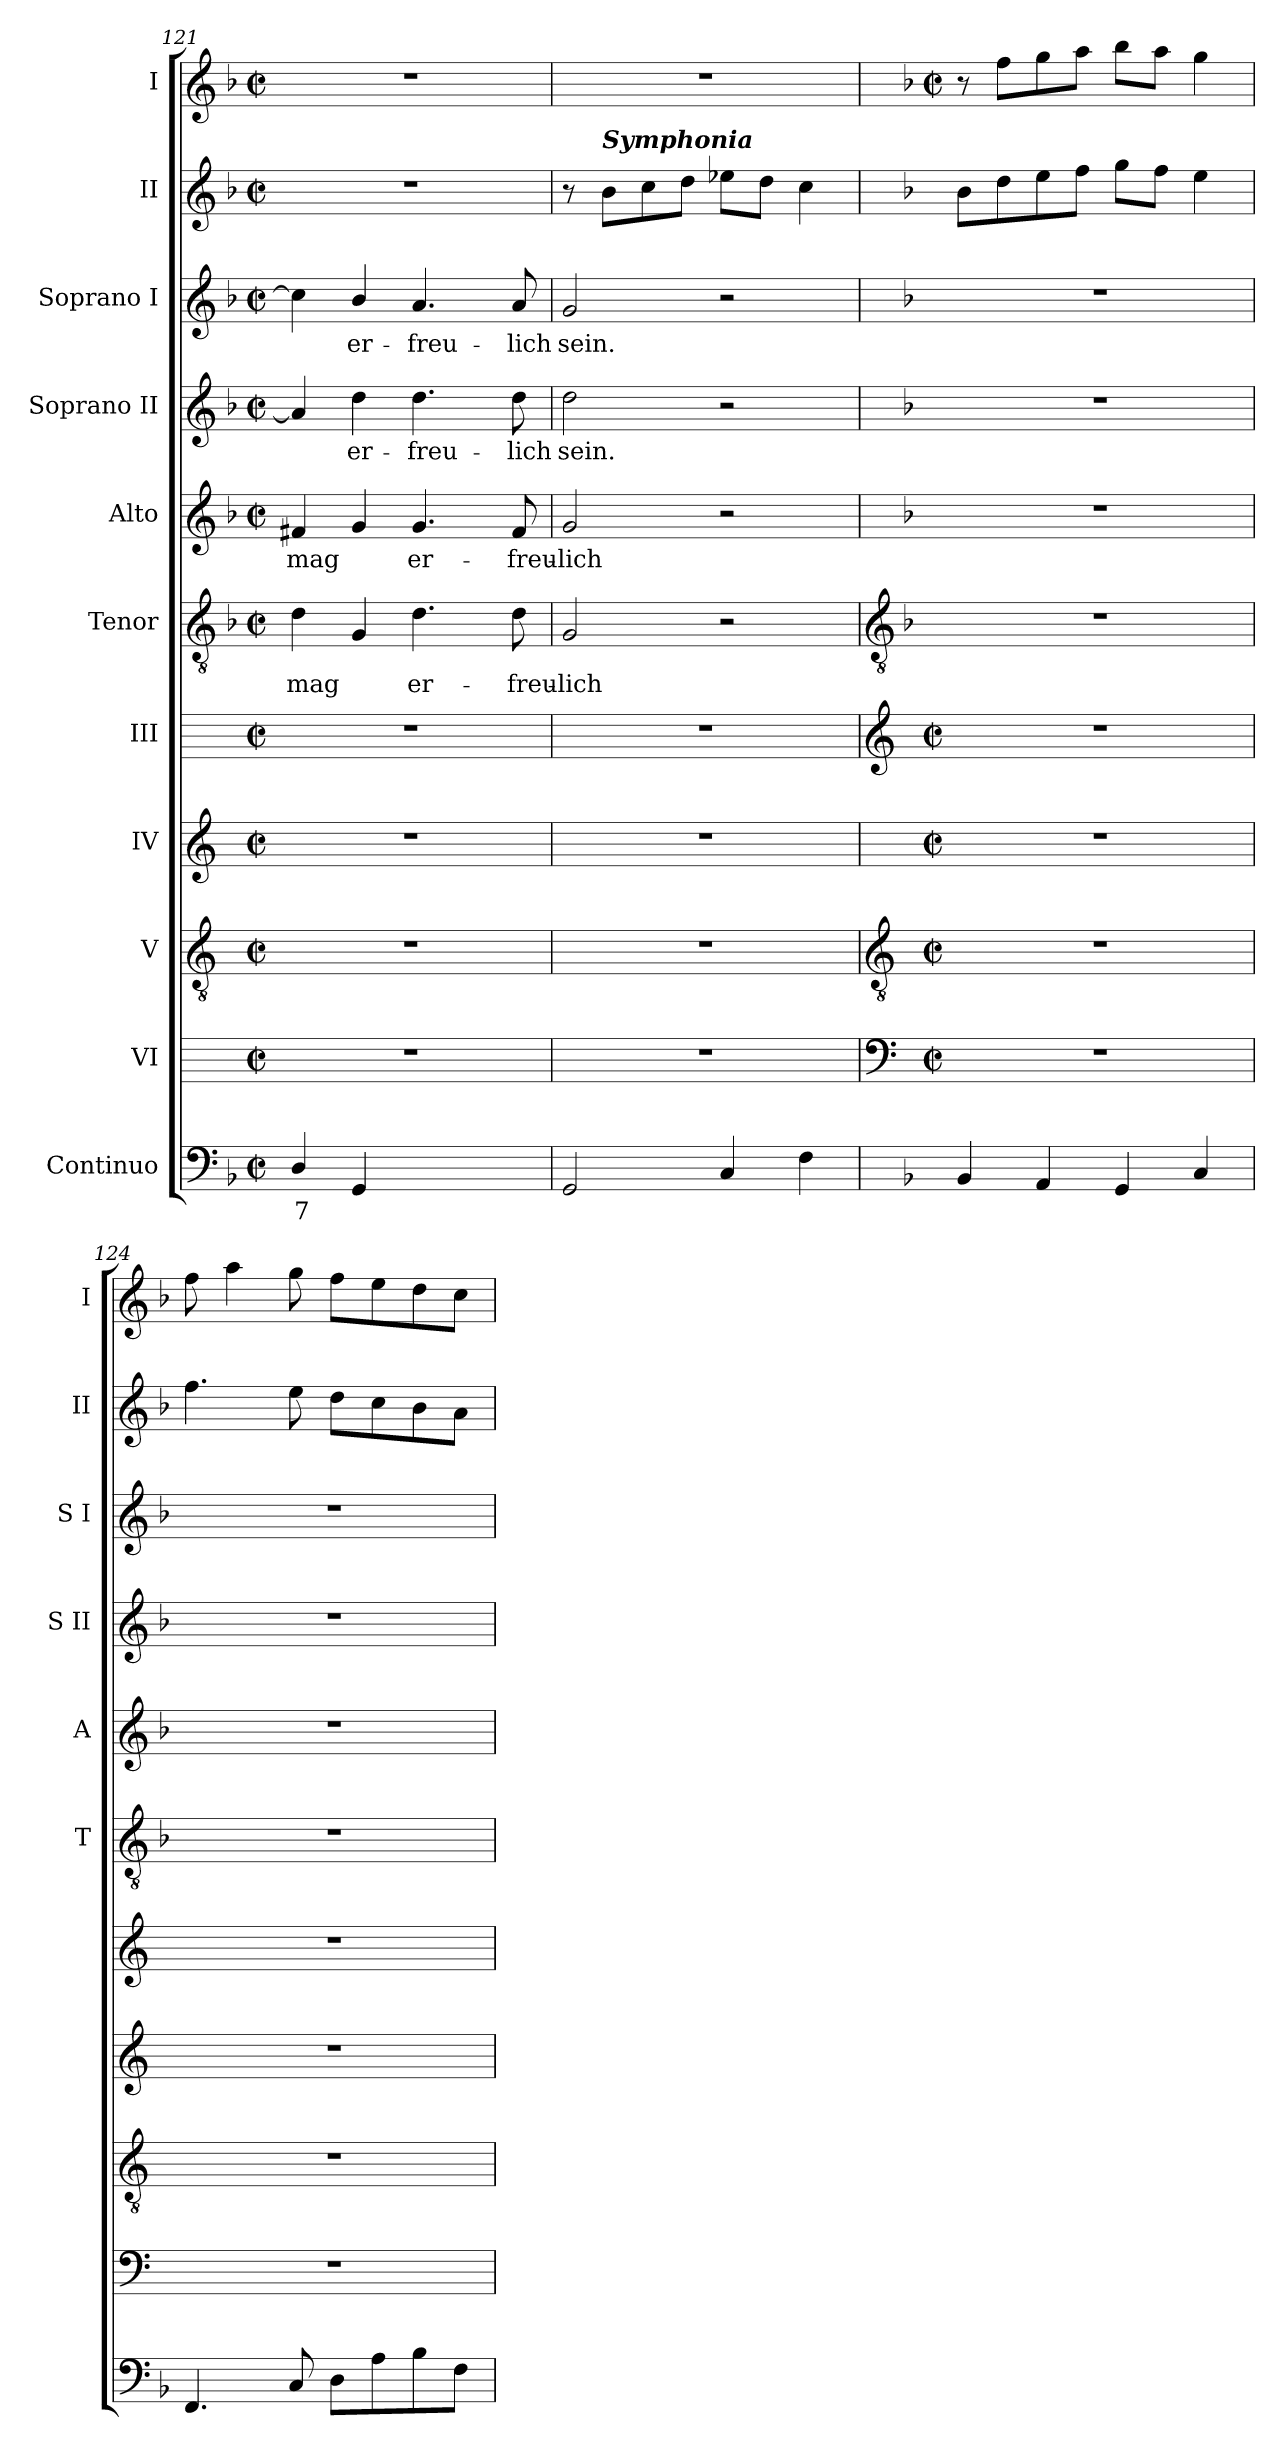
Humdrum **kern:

**kern	**text	**kern	**kern	**kern	**kern	**kern	**text	**kern	**text	**kern	**text	**kern	**text	**kern	**kern
*part11	*part11	*part10	*part9	*part8	*part7	*part6	*part6	*part5	*part5	*part4	*part4	*part3	*part3	*part2	*part1
*staff11	*staff11	*staff10	*staff9	*staff8	*staff7	*staff6	*staff6	*staff5	*staff5	*staff4	*staff4	*staff3	*staff3	*staff2	*staff1
*I"Continuo	*	*I"VI	*I"V	*I"IV	*I"III	*I"Tenor	*	*I"Alto	*	*I"Soprano II	*	*I"Soprano I	*	*I"II	*I"I
*	*	*	*	*	*	*I'T	*	*I'A	*	*I'S II	*	*I'S I	*	*I'II	*I'I
*clefF4	*	*	*clefGv2	*clefG2	*	*clefGv2	*	*clefG2	*	*clefG2	*	*clefG2	*	*clefG2	*clefG2
*	*	*ITrd4c7	*ITrd4c7	*ITrd4c7	*ITrd4c7	*	*	*	*	*	*	*	*	*	*
*k[b-]	*	*	*k[b-]	*k[b-]	*	*k[b-]	*	*k[b-]	*	*k[b-]	*	*k[b-]	*	*k[b-]	*k[b-]
*F:	*	*	*F:	*F:	*	*F:	*	*F:	*	*F:	*	*F:	*	*F:	*F:
*M2/2	*	*M2/2	*M2/2	*M2/2	*M2/2	*M2/2	*	*M2/2	*	*M2/2	*	*M2/2	*	*M2/2	*M2/2
*met(c|)	*	*met(c|)	*met(c|)	*met(c|)	*met(c|)	*met(c|)	*	*met(c|)	*	*met(c|)	*	*met(c|)	*	*met(c|)	*met(c|)
=121	=121	=121	=121	=121	=121	=121	=121	=121	=121	=121	=121	=121	=121	=121	=121
!	!LO:LY:b	!	!	!	!	!	!LO:LY:b	!	!LO:LY:b	!	!	!	!	!	!
4D/	7	1r	1r	1r	1r	4d	mag	4f#X	mag	4a]	.	4cc]	.	1r	1r
!	!	!	!	!	!	!	!	!	!	!	!LO:LY:b	!	!LO:LY:b	!	!
4GG	.	.	.	.	.	4G	.	4g	.	4dd	er-	4b-/	er-	.	.
!	!LO:LY:b	!	!	!	!	!	!LO:LY:b	!	!LO:LY:b	!	!LO:LY:b	!	!LO:LY:b	!	!
[4D/yy	4	.	.	.	.	4.d	er-	4.g	er-	4.dd	-freu-	4.a	-freu-	.	.
4D/yy]	.	.	.	.	.	.	.	.	.	.	.	.	.	.	.
!	!	!	!	!	!	!	!LO:LY:b	!	!LO:LY:b	!	!LO:LY:b	!	!LO:LY:b	!	!
.	.	.	.	.	.	8d	-freu-	8f#	-freu-	8dd	-lich	8a	-lich	.	.
=122	=122	=122	=122	=122	=122	=122	=122	=122	=122	=122	=122	=122	=122	=122	=122
!	!	!	!	!	!	!	!LO:LY:b	!	!LO:LY:b	!	!LO:LY:b	!	!LO:LY:b	!	!
2GG	.	1r	1r	1r	1r	2G	-lich	2g	-lich	2dd	sein.	2g	sein.	8r	1r
!	!	!	!	!	!	!	!	!	!	!	!	!	!	!LO:TX:a:Bi:t=Symphonia	!
.	.	.	.	.	.	.	.	.	.	.	.	.	.	8b-L	.
.	.	.	.	.	.	.	.	.	.	.	.	.	.	8cc	.
.	.	.	.	.	.	.	.	.	.	.	.	.	.	8ddJ	.
4C	.	.	.	.	.	2r	.	2r	.	2r	.	2r	.	8ee-XL	.
.	.	.	.	.	.	.	.	.	.	.	.	.	.	8ddJ	.
4F	.	.	.	.	.	.	.	.	.	.	.	.	.	4cc	.
!!LO:LB:g=z
=123	=123	=123	=123	=123	=123	=123	=123	=123	=123	=123	=123	=123	=123	=123	=123
*	*	*clefF4	*clefGv2	*	*clefG2	*clefGv2	*	*	*	*	*	*	*	*	*
*	*	*k[b-]	*k[b-]	*k[b-]	*k[b-]	*	*	*	*	*	*	*	*	*	*k[b-]
*	*	*F:	*F:	*F:	*F:	*	*	*	*	*	*	*	*	*	*F:
*	*	*M2/2	*M2/2	*M2/2	*M2/2	*	*	*	*	*	*	*	*	*	*M2/2
*	*	*met(c|)	*met(c|)	*met(c|)	*met(c|)	*	*	*	*	*	*	*	*	*	*met(c|)
4BB-	.	1r	1r	1r	1r	1r	.	1r	.	1r	.	1r	.	8b-L	8r
.	.	.	.	.	.	.	.	.	.	.	.	.	.	8dd	8ffL
4AA	.	.	.	.	.	.	.	.	.	.	.	.	.	8ee	8gg
.	.	.	.	.	.	.	.	.	.	.	.	.	.	8ffJ	8aaJ
4GG	.	.	.	.	.	.	.	.	.	.	.	.	.	8ggL	8bb-L
.	.	.	.	.	.	.	.	.	.	.	.	.	.	8ffJ	8aaJ
4C	.	.	.	.	.	.	.	.	.	.	.	.	.	4ee	4gg
=124	=124	=124	=124	=124	=124	=124	=124	=124	=124	=124	=124	=124	=124	=124	=124
4.FF	.	1r	1r	1r	1r	1r	.	1r	.	1r	.	1r	.	4.ff	8ff
.	.	.	.	.	.	.	.	.	.	.	.	.	.	.	4aa
8C	.	.	.	.	.	.	.	.	.	.	.	.	.	8ee	8gg
8DL	.	.	.	.	.	.	.	.	.	.	.	.	.	8ddL	8ffL
8A	.	.	.	.	.	.	.	.	.	.	.	.	.	8cc	8ee
8B-	.	.	.	.	.	.	.	.	.	.	.	.	.	8b-	8dd
8FJ	.	.	.	.	.	.	.	.	.	.	.	.	.	8aJ	8ccJ
=	=	=	=	=	=	=	=	=	=	=	=	=	=	=	=
*-	*-	*-	*-	*-	*-	*-	*-	*-	*-	*-	*-	*-	*-	*-	*-
